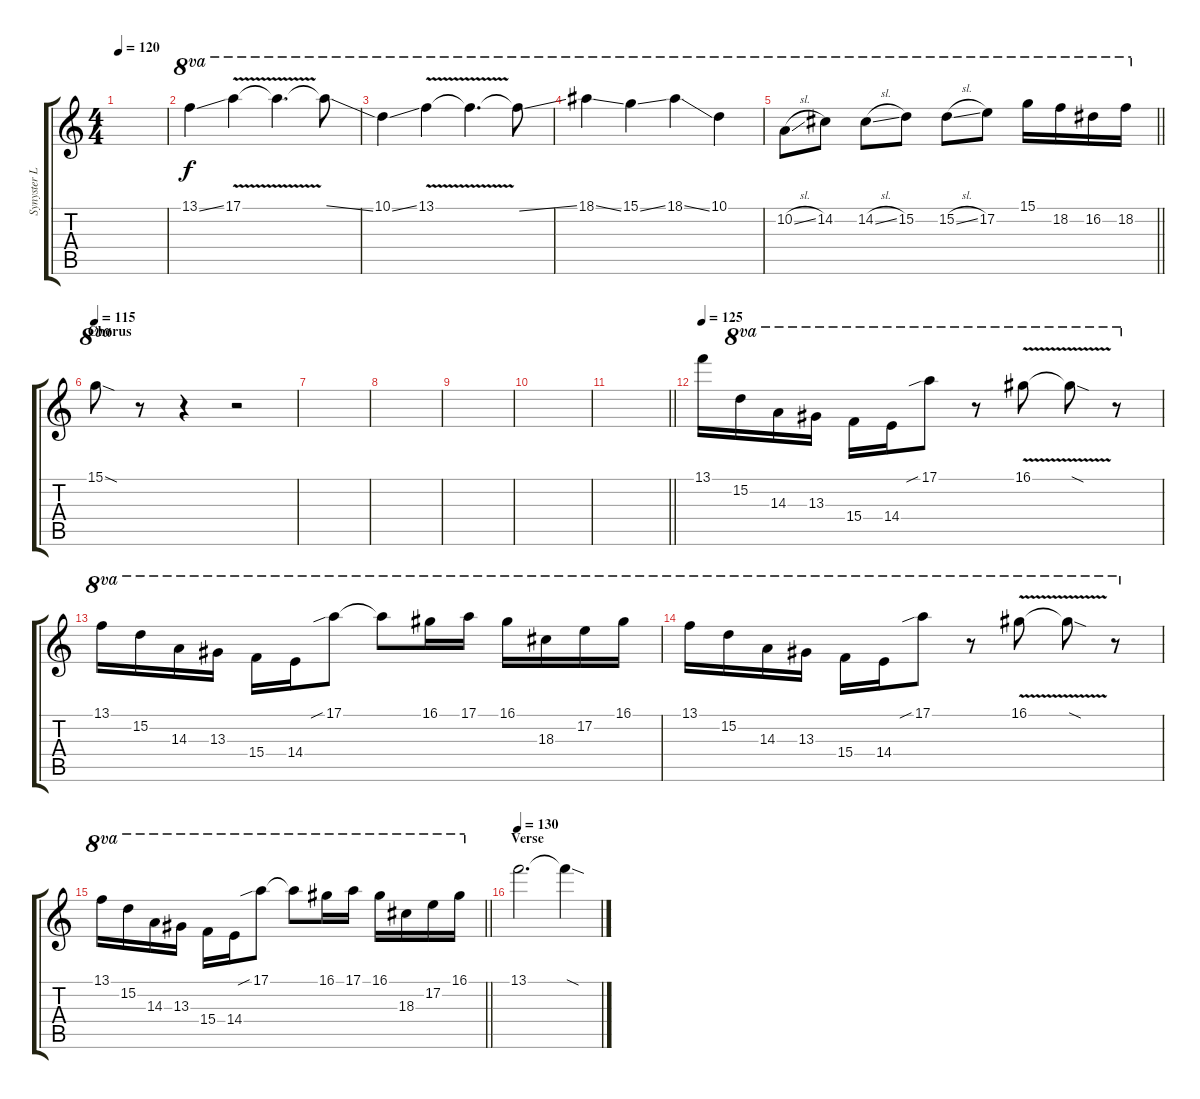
\track ("Synyster Lead" "Synyster L") {instrument distortionguitar}
\staff {score tabs}
\tuning (E4 B3 G3 D3 A2 D2) {hide}
\ts (4 4)
\tempo 120
\clef g2
\ks c
|
13.1{ss}.4{ot 8va} 17.1{v}.4{ot 8va} 17.1{t}.4{d ot 8va} 17.1{ss t}.8{ot 8va} |
10.1{ss}.4{ot 8va} 13.1{v}.4{ot 8va} 13.1{t}.4{d ot 8va} 13.1{ss t}.8{ot 8va} |
18.1{ss}.4{ot 8va} 15.1{ss}.4{ot 8va} 18.1{ss}.4{ot 8va} 10.1.4{ot 8va} |
\barLineRight lightlight
10.2{sl}.8{ot 8va} 14.2.8{ot 8va} 14.2{sl}.8{ot 8va} 15.2.8{ot 8va} 15.2{sl}.8{ot 8va} 17.2.8{ot 8va} 15.1.16{ot 8va} 18.2.16{ot 8va} 16.2.16{ot 8va} 18.2.16{ot 8va} |
\section ("" "Chorus")
\tempo 115
15.1{sod}.8{ot 8va} r.8 r.4 r.2 |
|
|
|
|
\barLineRight lightlight
|
\tempo 125
13.1.16 15.2.16{ot 8va} 14.3.16{ot 8va} 13.3.16{ot 8va} 15.4.16{ot 8va} 14.4.16{ot 8va} 17.1{sib}.8{ot 8va} r.8{ot 8va} 16.1{v}.8{ot 8va} 16.1{sod t}.8{ot 8va} r.8{ot 8va} |
13.1.16{ot 8va} 15.2.16{ot 8va} 14.3.16{ot 8va} 13.3.16{ot 8va} 15.4.16{ot 8va} 14.4.16{ot 8va} 17.1{sib}.8{ot 8va} 17.1{t}.8{ot 8va} 16.1.16{ot 8va} 17.1.16{ot 8va} 16.1.16{ot 8va} 18.3.16{ot 8va} 17.2.16{ot 8va} 16.1.16{ot 8va} |
13.1.16{ot 8va} 15.2.16{ot 8va} 14.3.16{ot 8va} 13.3.16{ot 8va} 15.4.16{ot 8va} 14.4.16{ot 8va} 17.1{sib}.8{ot 8va} r.8{ot 8va} 16.1{v}.8{ot 8va} 16.1{sod t}.8{ot 8va} r.8{ot 8va} |
\barLineRight lightlight
13.1.16{ot 8va} 15.2.16{ot 8va} 14.3.16{ot 8va} 13.3.16{ot 8va} 15.4.16{ot 8va} 14.4.16{ot 8va} 17.1{sib}.8{ot 8va} 17.1{t}.8{ot 8va} 16.1.16{ot 8va} 17.1.16{ot 8va} 16.1.16{ot 8va} 18.3.16{ot 8va} 17.2.16{ot 8va} 16.1.16{ot 8va} |
\section ("" "Verse")
\tempo 130
13.1.2{d} 13.1{sod t}.4
